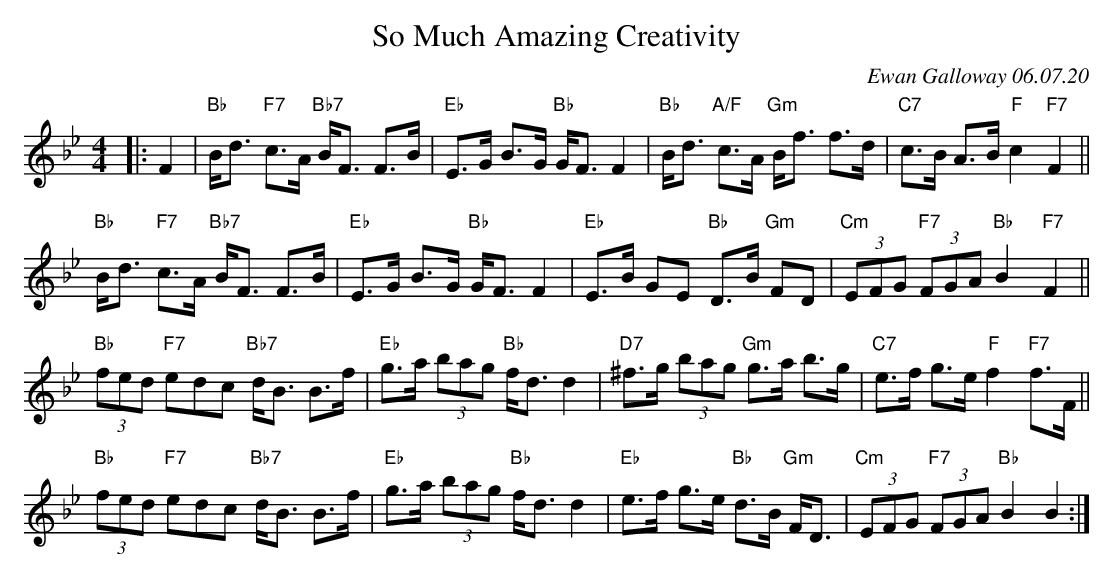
X:1
T: So Much Amazing Creativity
C: Ewan Galloway 06.07.20
M: 4/4
L: 1/8
K: Bb
|: F2 |\
"Bb"B<d "F7"c>A "Bb7"B<F F>B | "Eb"E>G B>G "Bb"G<F F2 | "Bb"B<d "A/F"c>A "Gm"B<f f>d | "C7"c>B A>B "F"c2 "F7"F2 ||
"Bb"B<d "F7"c>A "Bb7"B<F F>B | "Eb"E>G B>G "Bb"G<F F2 | "Eb"E>B GE "Bb"D>B "Gm"FD | "Cm"(3EFG "F7"(3FGA "Bb"B2 "F7"F2 ||
"Bb"(3fed "F7"edc "Bb7"d<B B>f | "Eb"g>a (3bag "Bb"f<d d2 | "D7"^f>g (3bag "Gm"g>a b>g | "C7"e>f g>e "F"f2 "F7"f>F ||
"Bb"(3fed "F7"edc "Bb7"d<B B>f | "Eb"g>a (3bag "Bb"f<d d2 | "Eb"e>f g>e "Bb"d>B "Gm"F<D | "Cm"(3EFG "F7"(3FGA "Bb"B2 B2 :|
